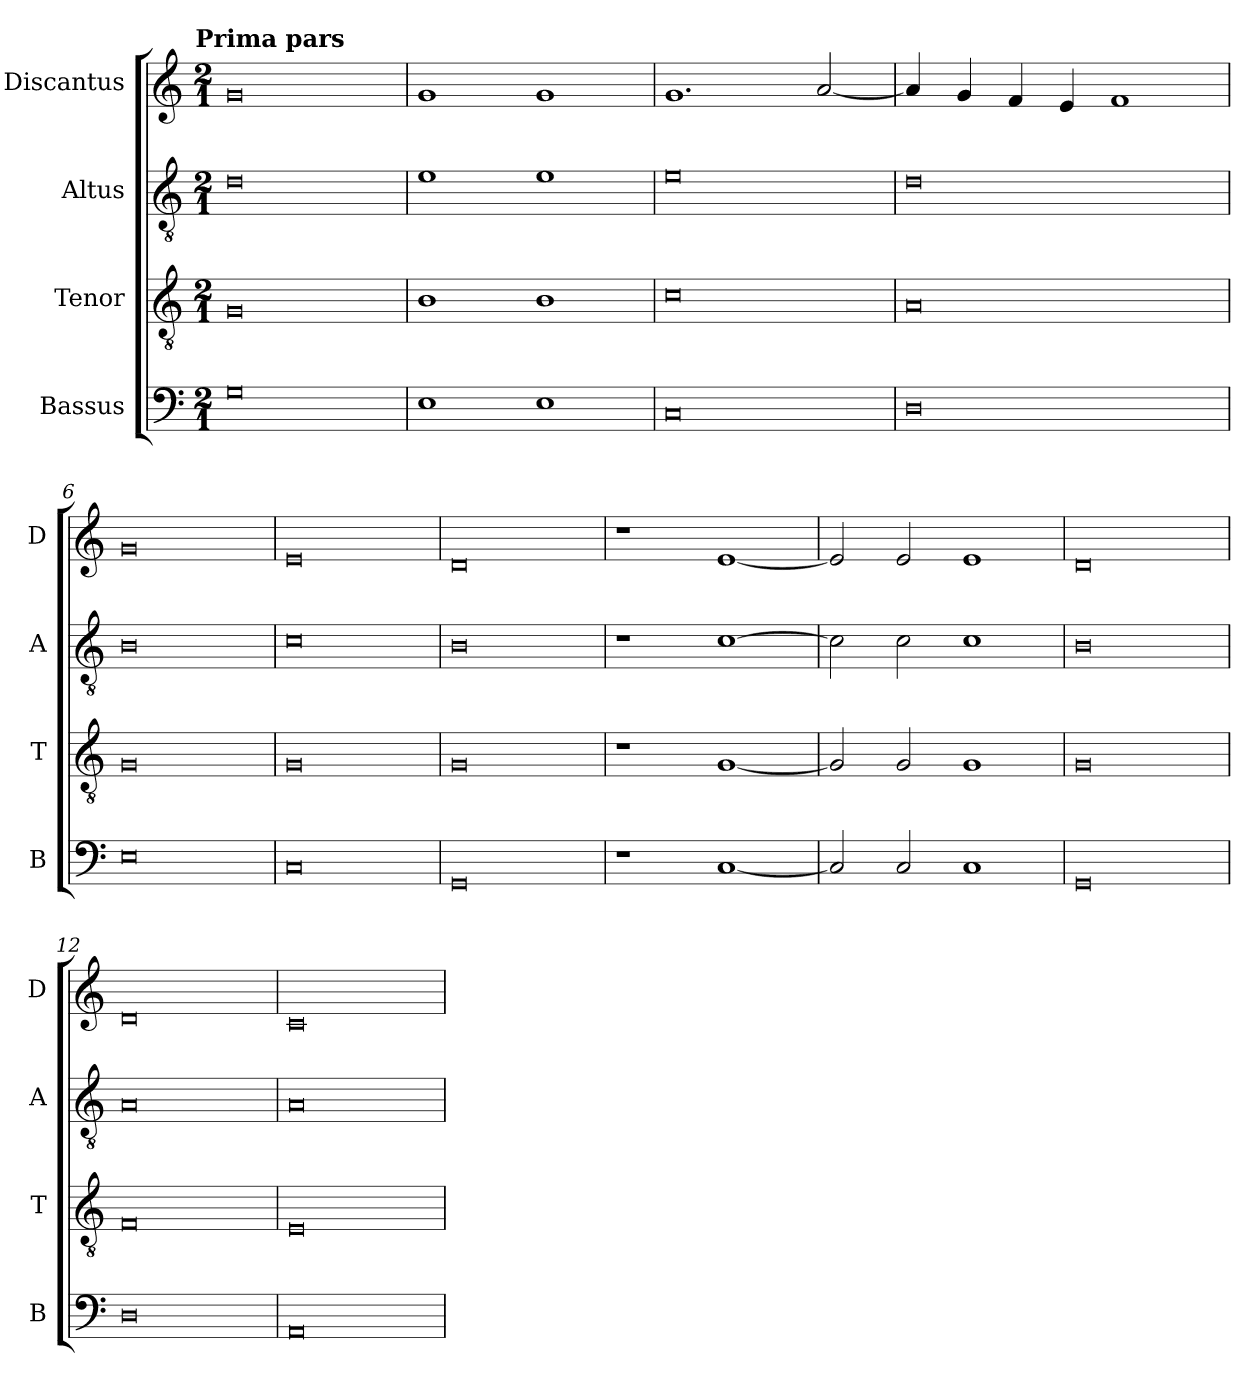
**kern	**kern	**kern	**kern
*part4	*part3	*part2	*part1
*staff4	*staff3	*staff2	*staff1
*I"Bassus	*I"Tenor	*I"Altus	*I"Discantus
*I'B	*I'T	*I'A	*I'D
*clefF4	*clefGv2	*clefGv2	*clefG2
*k[]	*k[]	*k[]	*k[]
*a:	*a:	*a:	*a:
!!LO:TX:omd:t=Prima pars
*M2/1	*M2/1	*M2/1	*M2/1
=	=	=	=
0G	0G	0d	0g
=3	=3	=3	=3
1E	1B	1e	1g
1E	1B	1e	1g
=4	=4	=4	=4
0C	0c	0e	1.g
.	.	.	[2a
=5	=5	=5	=5
0D	0A	0d	4a]
.	.	.	4g
.	.	.	4f
.	.	.	4e
.	.	.	1f
=6	=6	=6	=6
0E	0G	0B	0g
=7	=7	=7	=7
0C	0G	0c	0e
=8	=8	=8	=8
0GG	0G	0B	0d
=9	=9	=9	=9
1r	1r	1r	1r
[1C	[1G	[1c	[1e
=10	=10	=10	=10
2C]	2G]	2c]	2e]
2C	2G	2c	2e
1C	1G	1c	1e
=11	=11	=11	=11
0GG	0G	0B	0d
=12	=12	=12	=12
0D	0F	0A	0d
=13	=13	=13	=13
0AA	0E	0A	0c
=	=	=	=
*-	*-	*-	*-
